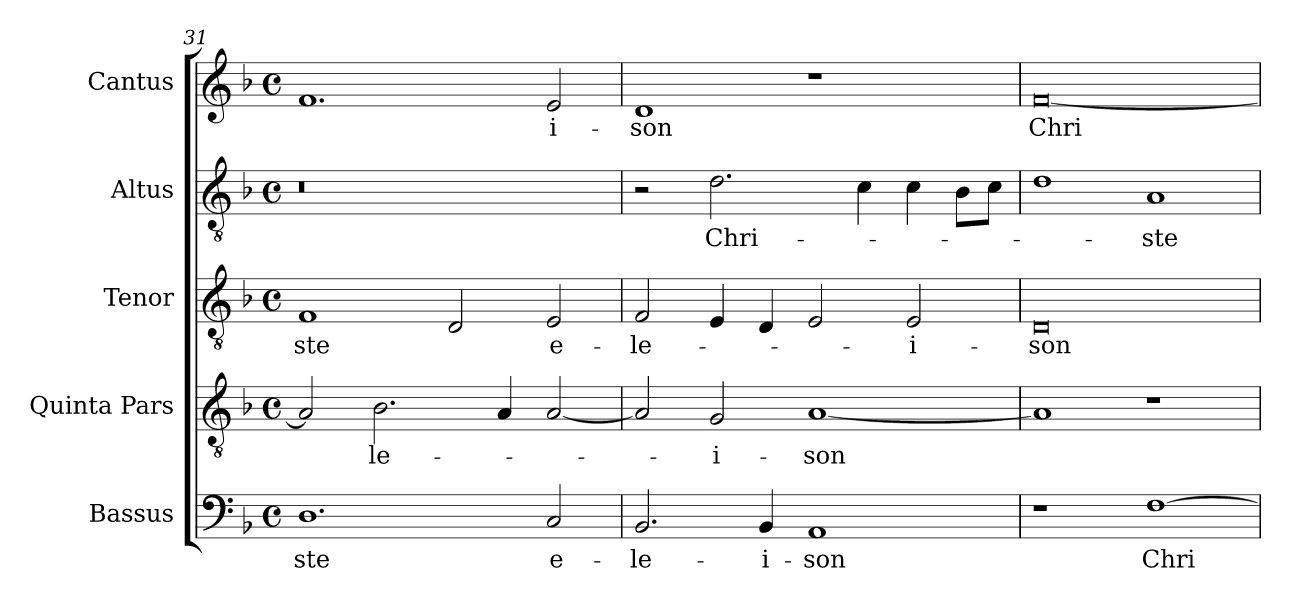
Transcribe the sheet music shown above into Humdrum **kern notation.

**kern	**text	**kern	**text	**kern	**text	**kern	**text	**kern	**text
*part5	*part5	*part4	*part4	*part3	*part3	*part2	*part2	*part1	*part1
*staff5	*staff5	*staff4	*staff4	*staff3	*staff3	*staff2	*staff2	*staff1	*staff1
*I"Bassus	*	*I"Quinta Pars	*	*I"Tenor	*	*I"Altus	*	*I"Cantus	*
*I'B.	*	*I'Q.P.	*	*I'T.	*	*I'A.	*	*I'C.	*
*clefF4	*	*clefGv2	*	*clefGv2	*	*clefGv2	*	*clefG2	*
*k[b-]	*	*k[b-]	*	*k[b-]	*	*k[b-]	*	*k[b-]	*
*F:	*	*F:	*	*F:	*	*F:	*	*F:	*
*M4/4	*	*M4/4	*	*M4/4	*	*M4/4	*	*M4/4	*
*met(c)	*	*met(c)	*	*met(c)	*	*met(c)	*	*met(c)	*
=31	=31	=31	=31	=31	=31	=31	=31	=31	=31
!	!LO:LY:b:cj	!	!	!	!LO:LY:b:cj	!	!	!	!
1.D	-ste	2A/]	.	1F	-ste	0r	.	1.f	.
!	!	!	!LO:LY:b:cj	!	!	!	!	!	!
.	.	2.B-\	-le-	.	.	.	.	.	.
.	.	.	.	2D/	.	.	.	.	.
.	.	4A/	.	.	.	.	.	.	.
!	!LO:LY:b:cj	!	!	!	!LO:LY:b:cj	!	!	!	!LO:LY:b:cj
2C/	e-	[<2A/	.	2E/	e-	.	.	2e/	-i-
=32	=32	=32	=32	=32	=32	=32	=32	=32	=32
!	!LO:LY:b:cj	!	!	!	!LO:LY:b:cj	!	!	!	!LO:LY:b:cj
2.BB-/	-le-	2A/]	.	2F/	-le-	2r	.	1d	-son
!	!	!	!LO:LY:b:cj	!	!	!	!LO:LY:b	!	!
.	.	2G/	-i-	4E/	.	2.d\	Chri-	.	.
!	!LO:LY:b:cj	!	!	!	!	!	!	!	!
4BB-/	-i-	.	.	4D/	.	.	.	.	.
!	!LO:LY:b:cj	!	!LO:LY:b:cj	!	!	!	!	!	!
1AA	-son	[<1A	-son	2E/	.	.	.	1r	.
.	.	.	.	.	.	4c\	.	.	.
!	!	!	!	!	!LO:LY:b:cj	!	!	!	!
.	.	.	.	2E/	-i-	4c\	.	.	.
.	.	.	.	.	.	8B-\L	.	.	.
.	.	.	.	.	.	8c\J	.	.	.
=33	=33	=33	=33	=33	=33	=33	=33	=33	=33
!	!	!	!	!	!LO:LY:b:cj	!	!	!	!LO:LY:b
1r	.	1A]	.	0D	-son	1d	.	[<0f	Chri-
!	!LO:LY:b	!	!	!	!	!	!LO:LY:b:cj	!	!
[>1F	Chri-	1r	.	.	.	1A	-ste	.	.
=	=	=	=	=	=	=	=	=	=
*-	*-	*-	*-	*-	*-	*-	*-	*-	*-
